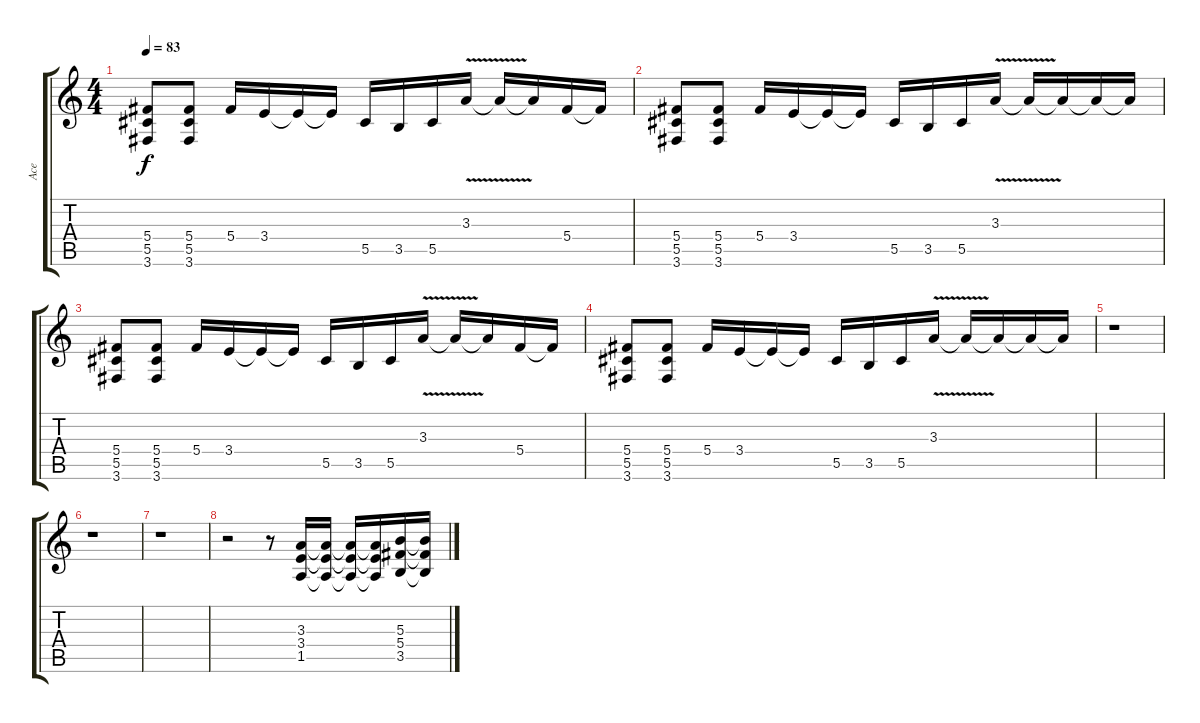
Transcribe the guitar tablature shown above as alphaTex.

\track ("Ace" "Ace") {instrument distortionguitar}
\staff {score tabs}
\tuning (Eb4 Bb3 Gb3 Db3 Ab2 Eb2) {hide}
\ts (4 4)
\tempo 83
\clef g2
\ks c
(5.4 5.5 3.6).8{dy f} (5.4 5.5 3.6).8 5.4.16 3.4.16 3.4{t}.16 3.4{t}.16 5.5.16 3.5.16 5.5.16 3.3{v}.16 3.3{t}.16 3.3{t}.16 5.4.16 5.4{t}.16 |
(5.4 5.5 3.6).8 (5.4 5.5 3.6).8 5.4.16 3.4.16 3.4{t}.16 3.4{t}.16 5.5.16 3.5.16 5.5.16 3.3{v}.16 3.3{t}.16 3.3{t}.16 3.3{t}.16 3.3{t}.16 |
(5.4 5.5 3.6).8 (5.4 5.5 3.6).8 5.4.16 3.4.16 3.4{t}.16 3.4{t}.16 5.5.16 3.5.16 5.5.16 3.3{v}.16 3.3{t}.16 3.3{t}.16 5.4.16 5.4{t}.16 |
(5.4 5.5 3.6).8 (5.4 5.5 3.6).8 5.4.16 3.4.16 3.4{t}.16 3.4{t}.16 5.5.16 3.5.16 5.5.16 3.3{v}.16 3.3{t}.16 3.3{t}.16 3.3{t}.16 3.3{t}.16 |
r.1 |
r.1 |
r.1 |
r.2 r.8 (3.3 3.4 1.5).16 (3.3{t} 3.4{t} 1.5{t}).16 (3.3{t} 3.4{t} 1.5{t}).16 (3.3{t} 3.4{t} 1.5{t}).16 (5.3 5.4 3.5).16 (5.3{t} 5.4{t} 3.5{t}).16
